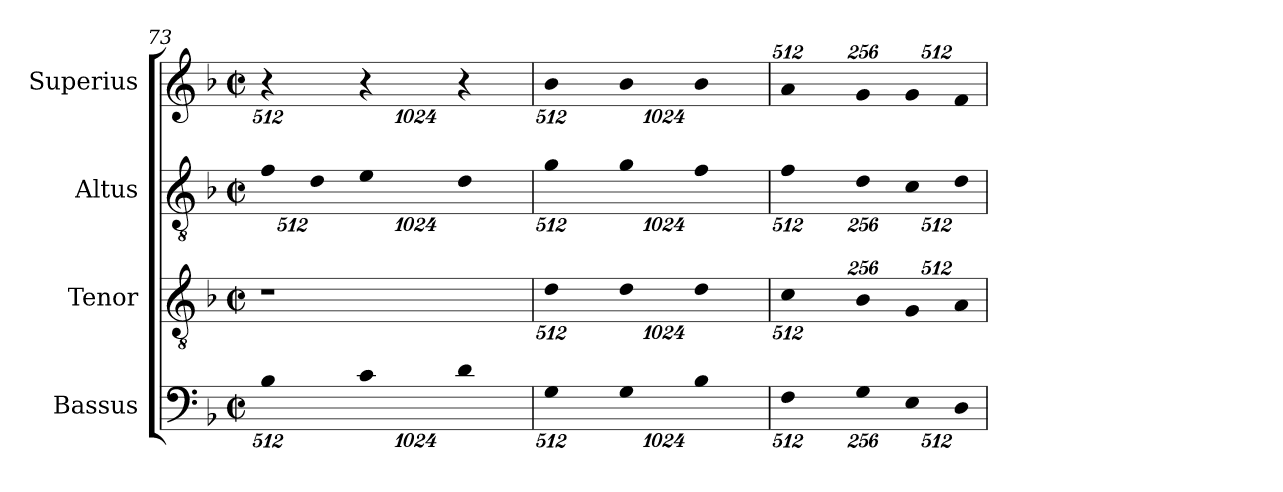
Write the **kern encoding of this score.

**kern	**kern	**kern	**kern
*part4	*part3	*part2	*part1
*staff4	*staff3	*staff2	*staff1
*I"Bassus	*I"Tenor	*I"Altus	*I"Superius
*I'B.	*I'T.	*	*I'S.
*clefF4	*clefGv2	*clefGv2	*clefG2
*	*ITrd7c12	*ITrd7c12	*
*k[b-]	*k[b-]	*k[b-]	*k[b-]
*F:	*F:	*F:	*F:
*M2/2	*M2/2	*M2/2	*M2/2
*met(c|)	*met(c|)	*met(c|)	*met(c|)
*Xbrackettup	*	*	*
=73	=73	=73	=73
!LO:N:vis=1	!LO:N:vis=1	!	!
*	*	*Xbrackettup	*
!	!	!LO:N:vis=2	!
*	*	*	*Xbrackettup
!	!	!	!LO:N:vis=1
512%341B-i	1r	1024%341Fi\	512%341r
!	!	!LO:N:vis=2	!
.	.	1024%341Di\	.
!LO:N:vis=1	!	!LO:N:vis=1	!LO:N:vis=1
1024%683ci	.	1024%683Ei	1024%683r
.	1ryy	.	.
!LO:N:vis=1	!	!LO:N:vis=1	!LO:N:vis=1
1024%683di	.	1024%683Di	1024%683r
!!LO:LB:g=z
=74	=74	=74	=74
!LO:N:vis=1	!	!	!
*	*Xbrackettup	*	*
!	!LO:N:vis=1	!LO:N:vis=1	!LO:N:vis=1
512%341Gi	512%341Di	512%341Gi	512%341b-i
!LO:N:vis=1	!LO:N:vis=1	!LO:N:vis=1	!LO:N:vis=1
1024%683Gi	1024%683Di	1024%683Gi	1024%683b-i
!LO:N:vis=1	!LO:N:vis=1	!LO:N:vis=1	!LO:N:vis=1
1024%683B-i	1024%683Di	1024%683Fi	1024%683b-i
=75	=75	=75	=75
!LO:N:vis=1	!LO:N:vis=1	!LO:N:vis=1	!LO:N:vis=1
512%341Fi	512%341Ci	512%341Fi	512%341ai
!LO:N:vis=2	!LO:N:vis=2	!LO:N:vis=2	!LO:N:vis=2
512%171Gi\	512%171BB-i/	512%171Di\	512%171gi/
!LO:N:vis=2	!LO:N:vis=2	!LO:N:vis=2	!LO:N:vis=2
1024%341Ei\	1024%341GGi/	1024%341Ci\	1024%341gi/
!LO:N:vis=1	!LO:N:vis=1	!LO:N:vis=1	!LO:N:vis=1
1024%683Di	1024%683AAi	1024%683Di	1024%683fi
=	=	=	=
*-	*-	*-	*-
